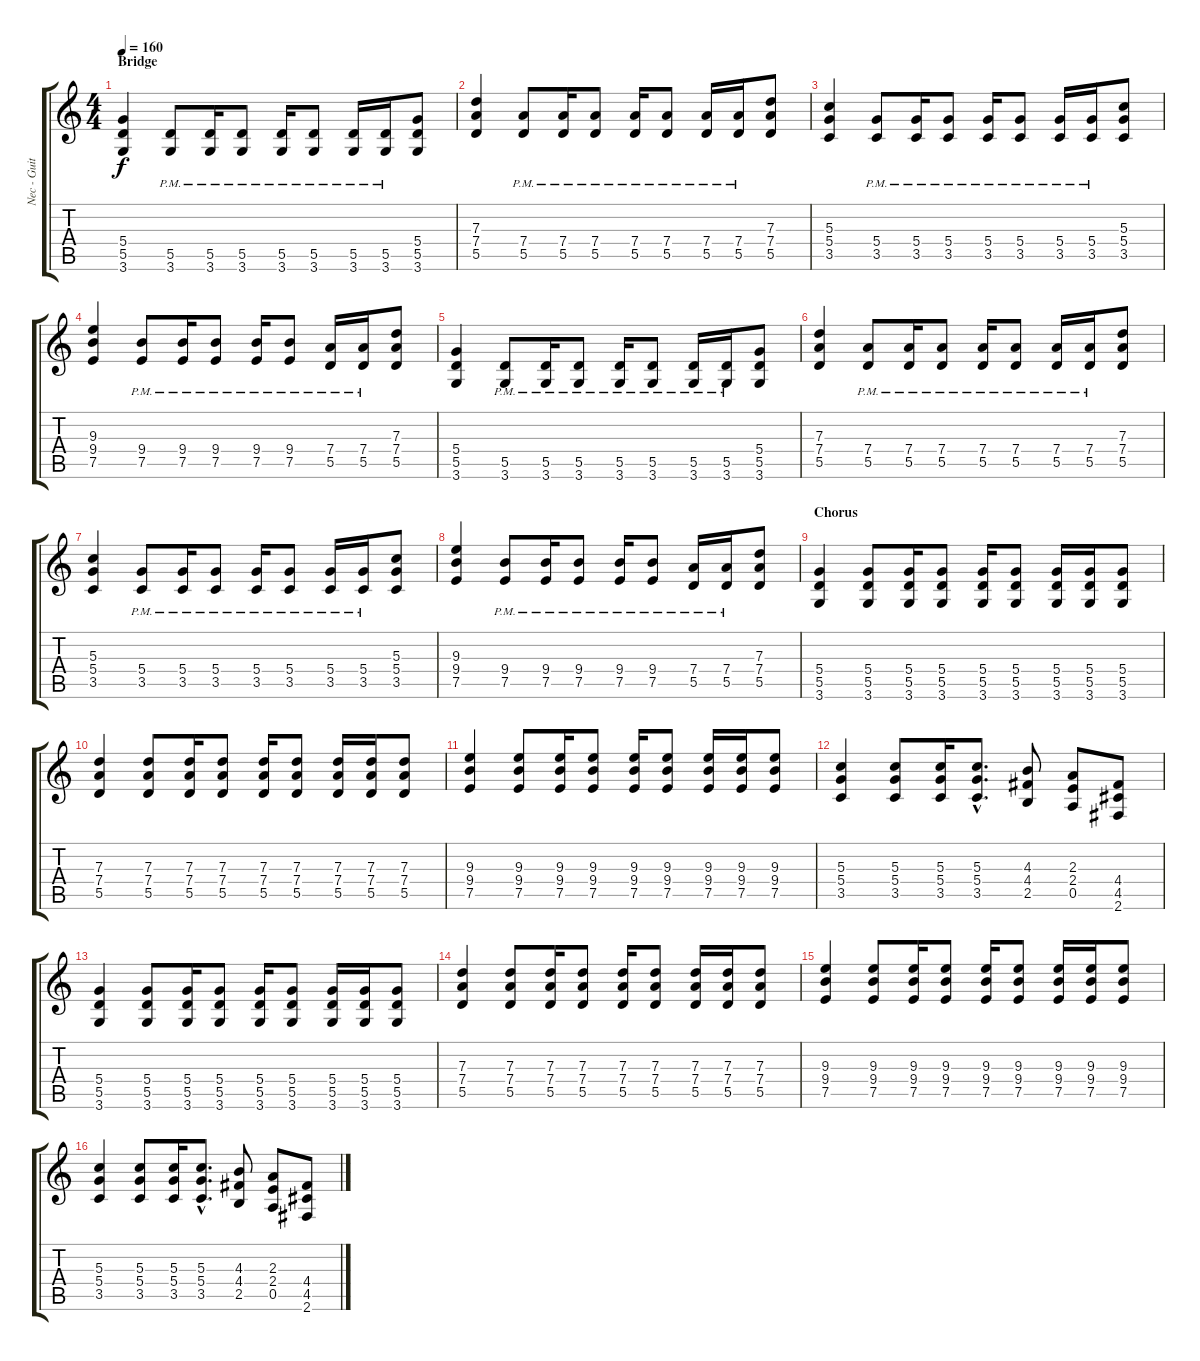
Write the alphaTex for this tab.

\track ("Nec - Guitars" "Nec - Guit") {instrument distortionguitar}
\staff {score tabs}
\tuning (E4 B3 G3 D3 A2 E2) {hide}
\ts (4 4)
\section ("" "Bridge")
\tempo 160
\clef g2
\ks c
(5.4 5.5 3.6).4{dy f} (5.5{pm} 3.6{pm}).8 (5.5{pm} 3.6{pm}).16 (5.5{pm} 3.6{pm}).8 (5.5{pm} 3.6{pm}).16 (5.5{pm} 3.6{pm}).8 (5.5{pm} 3.6{pm}).16 (5.5{pm} 3.6{pm}).16 (5.4 5.5 3.6).8 |
(7.3 7.4 5.5).4 (7.4{pm} 5.5{pm}).8 (7.4{pm} 5.5{pm}).16 (7.4{pm} 5.5{pm}).8 (7.4{pm} 5.5{pm}).16 (7.4{pm} 5.5{pm}).8 (7.4{pm} 5.5{pm}).16 (7.4{pm} 5.5{pm}).16 (7.3 7.4 5.5).8 |
(5.3 5.4 3.5).4 (5.4{pm} 3.5{pm}).8 (5.4{pm} 3.5{pm}).16 (5.4{pm} 3.5{pm}).8 (5.4{pm} 3.5{pm}).16 (5.4{pm} 3.5{pm}).8 (5.4{pm} 3.5{pm}).16 (5.4{pm} 3.5{pm}).16 (5.3 5.4 3.5).8 |
(9.3 9.4 7.5).4 (9.4{pm} 7.5{pm}).8 (9.4{pm} 7.5{pm}).16 (9.4{pm} 7.5{pm}).8 (9.4{pm} 7.5{pm}).16 (9.4{pm} 7.5{pm}).8 (7.4{pm} 5.5{pm}).16 (7.4{pm} 5.5{pm}).16 (7.3 7.4 5.5).8 |
(5.4 5.5 3.6).4 (5.5{pm} 3.6{pm}).8 (5.5{pm} 3.6{pm}).16 (5.5{pm} 3.6{pm}).8 (5.5{pm} 3.6{pm}).16 (5.5{pm} 3.6{pm}).8 (5.5{pm} 3.6{pm}).16 (5.5{pm} 3.6{pm}).16 (5.4 5.5 3.6).8 |
(7.3 7.4 5.5).4 (7.4{pm} 5.5{pm}).8 (7.4{pm} 5.5{pm}).16 (7.4{pm} 5.5{pm}).8 (7.4{pm} 5.5{pm}).16 (7.4{pm} 5.5{pm}).8 (7.4{pm} 5.5{pm}).16 (7.4{pm} 5.5{pm}).16 (7.3 7.4 5.5).8 |
(5.3 5.4 3.5).4 (5.4{pm} 3.5{pm}).8 (5.4{pm} 3.5{pm}).16 (5.4{pm} 3.5{pm}).8 (5.4{pm} 3.5{pm}).16 (5.4{pm} 3.5{pm}).8 (5.4{pm} 3.5{pm}).16 (5.4{pm} 3.5{pm}).16 (5.3 5.4 3.5).8 |
(9.3 9.4 7.5).4 (9.4{pm} 7.5{pm}).8 (9.4{pm} 7.5{pm}).16 (9.4{pm} 7.5{pm}).8 (9.4{pm} 7.5{pm}).16 (9.4{pm} 7.5{pm}).8 (7.4{pm} 5.5{pm}).16 (7.4{pm} 5.5{pm}).16 (7.3 7.4 5.5).8 |
\section ("" "Chorus")
(5.4 5.5 3.6).4 (5.4 5.5 3.6).8 (5.4 5.5 3.6).16 (5.4 5.5 3.6).8 (5.4 5.5 3.6).16 (5.4 5.5 3.6).8 (5.4 5.5 3.6).16 (5.4 5.5 3.6).16 (5.4 5.5 3.6).8 |
(7.3 7.4 5.5).4 (7.3 7.4 5.5).8 (7.3 7.4 5.5).16 (7.3 7.4 5.5).8 (7.3 7.4 5.5).16 (7.3 7.4 5.5).8 (7.3 7.4 5.5).16 (7.3 7.4 5.5).16 (7.3 7.4 5.5).8 |
(9.3 9.4 7.5).4 (9.3 9.4 7.5).8 (9.3 9.4 7.5).16 (9.3 9.4 7.5).8 (9.3 9.4 7.5).16 (9.3 9.4 7.5).8 (9.3 9.4 7.5).16 (9.3 9.4 7.5).16 (9.3 9.4 7.5).8 |
(5.3 5.4 3.5).4 (5.3 5.4 3.5).8 (5.3 5.4 3.5).16 (5.3{hac} 5.4{hac} 3.5{hac}).8{d} (4.3 4.4 2.5).8 (2.3 2.4 0.5).8 (4.4 4.5 2.6).8 |
(5.4 5.5 3.6).4 (5.4 5.5 3.6).8 (5.4 5.5 3.6).16 (5.4 5.5 3.6).8 (5.4 5.5 3.6).16 (5.4 5.5 3.6).8 (5.4 5.5 3.6).16 (5.4 5.5 3.6).16 (5.4 5.5 3.6).8 |
(7.3 7.4 5.5).4 (7.3 7.4 5.5).8 (7.3 7.4 5.5).16 (7.3 7.4 5.5).8 (7.3 7.4 5.5).16 (7.3 7.4 5.5).8 (7.3 7.4 5.5).16 (7.3 7.4 5.5).16 (7.3 7.4 5.5).8 |
(9.3 9.4 7.5).4 (9.3 9.4 7.5).8 (9.3 9.4 7.5).16 (9.3 9.4 7.5).8 (9.3 9.4 7.5).16 (9.3 9.4 7.5).8 (9.3 9.4 7.5).16 (9.3 9.4 7.5).16 (9.3 9.4 7.5).8 |
(5.3 5.4 3.5).4 (5.3 5.4 3.5).8 (5.3 5.4 3.5).16 (5.3{hac} 5.4{hac} 3.5{hac}).8{d} (4.3 4.4 2.5).8 (2.3 2.4 0.5).8 (4.4 4.5 2.6).8
